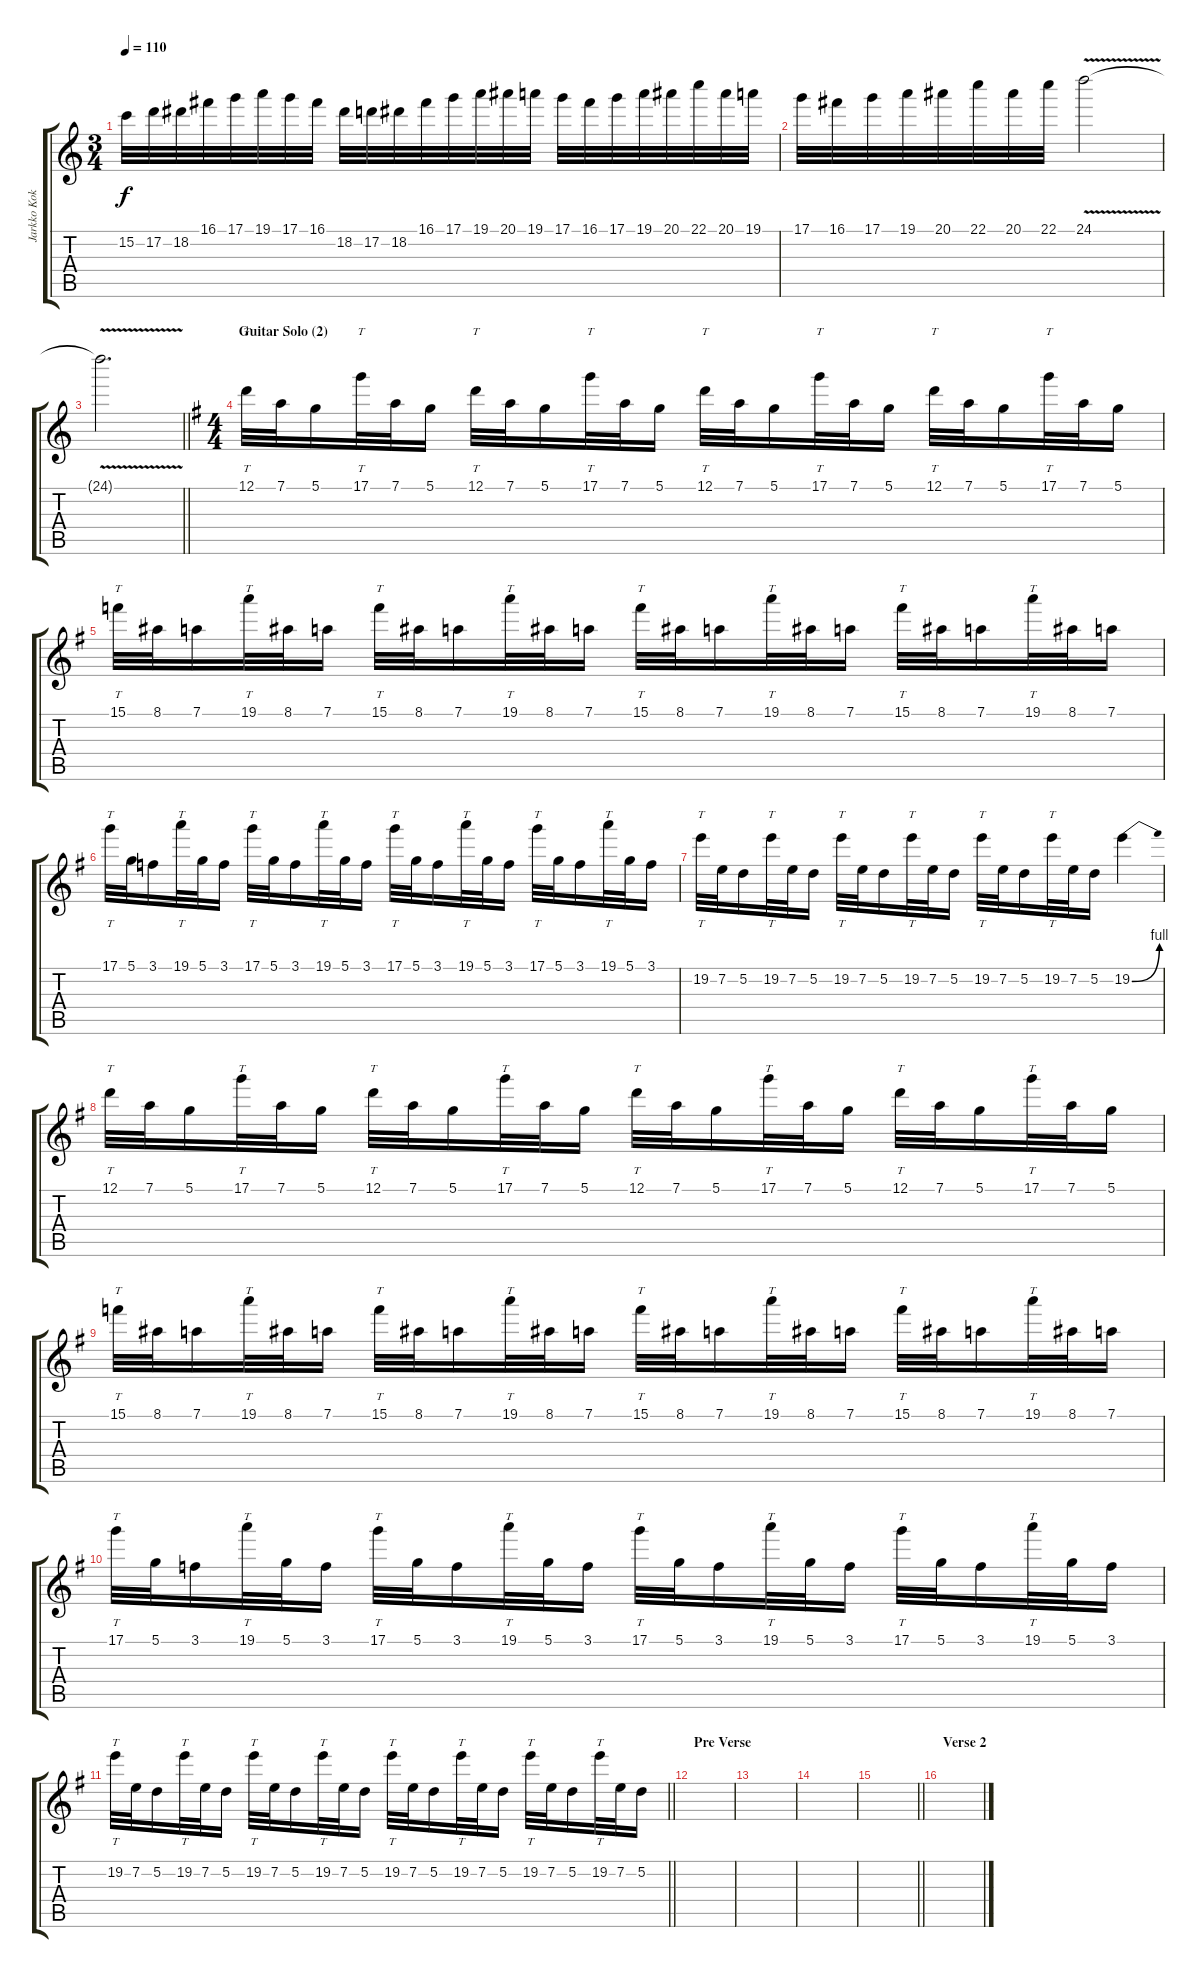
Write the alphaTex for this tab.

\track ("Jarkko Kokko (lead guitar)" "Jarkko Kok") {instrument distortionguitar}
\staff {score tabs}
\tuning (D4 A3 F3 C3 G2 D2) {hide}
\ts (3 4)
\tempo 110
\clef g2
\ks aminor
15.2.32{dy f} 17.2.32 18.2.32 16.1.32 17.1.32 19.1.32 17.1.32 16.1.32 18.2.32 17.2.32 18.2.32 16.1.32 17.1.32 19.1.32 20.1.32 19.1.32 17.1.32 16.1.32 17.1.32 19.1.32 20.1.32 22.1.32 20.1.32 19.1.32 |
17.1.32 16.1.32 17.1.32 19.1.32 20.1.32 22.1.32 20.1.32 22.1.32 24.1{v}.2 |
\barLineRight lightlight
24.1{t}.2{d} |
\ts (4 4)
\section ("" "Guitar Solo (2)")
\ks eminor
12.1.32{tt} 7.1.32 5.1.16 17.1.32{tt} 7.1.32 5.1.16 12.1.32{tt} 7.1.32 5.1.16 17.1.32{tt} 7.1.32 5.1.16 12.1.32{tt} 7.1.32 5.1.16 17.1.32{tt} 7.1.32 5.1.16 12.1.32{tt} 7.1.32 5.1.16 17.1.32{tt} 7.1.32 5.1.16 |
15.1.32{tt} 8.1.32 7.1.16 19.1.32{tt} 8.1.32 7.1.16 15.1.32{tt} 8.1.32 7.1.16 19.1.32{tt} 8.1.32 7.1.16 15.1.32{tt} 8.1.32 7.1.16 19.1.32{tt} 8.1.32 7.1.16 15.1.32{tt} 8.1.32 7.1.16 19.1.32{tt} 8.1.32 7.1.16 |
17.1.32{tt} 5.1.32 3.1.16 19.1.32{tt} 5.1.32 3.1.16 17.1.32{tt} 5.1.32 3.1.16 19.1.32{tt} 5.1.32 3.1.16 17.1.32{tt} 5.1.32 3.1.16 19.1.32{tt} 5.1.32 3.1.16 17.1.32{tt} 5.1.32 3.1.16 19.1.32{tt} 5.1.32 3.1.16 |
19.2.32{tt} 7.2.32 5.2.16 19.2.32{tt} 7.2.32 5.2.16 19.2.32{tt} 7.2.32 5.2.16 19.2.32{tt} 7.2.32 5.2.16 19.2.32{tt} 7.2.32 5.2.16 19.2.32{tt} 7.2.32 5.2.16 19.2{be (bend 0 0 60 4)}.4 |
12.1.32{tt} 7.1.32 5.1.16 17.1.32{tt} 7.1.32 5.1.16 12.1.32{tt} 7.1.32 5.1.16 17.1.32{tt} 7.1.32 5.1.16 12.1.32{tt} 7.1.32 5.1.16 17.1.32{tt} 7.1.32 5.1.16 12.1.32{tt} 7.1.32 5.1.16 17.1.32{tt} 7.1.32 5.1.16 |
15.1.32{tt} 8.1.32 7.1.16 19.1.32{tt} 8.1.32 7.1.16 15.1.32{tt} 8.1.32 7.1.16 19.1.32{tt} 8.1.32 7.1.16 15.1.32{tt} 8.1.32 7.1.16 19.1.32{tt} 8.1.32 7.1.16 15.1.32{tt} 8.1.32 7.1.16 19.1.32{tt} 8.1.32 7.1.16 |
17.1.32{tt} 5.1.32 3.1.16 19.1.32{tt} 5.1.32 3.1.16 17.1.32{tt} 5.1.32 3.1.16 19.1.32{tt} 5.1.32 3.1.16 17.1.32{tt} 5.1.32 3.1.16 19.1.32{tt} 5.1.32 3.1.16 17.1.32{tt} 5.1.32 3.1.16 19.1.32{tt} 5.1.32 3.1.16 |
\barLineRight lightlight
19.2.32{tt} 7.2.32 5.2.16 19.2.32{tt} 7.2.32 5.2.16 19.2.32{tt} 7.2.32 5.2.16 19.2.32{tt} 7.2.32 5.2.16 19.2.32{tt} 7.2.32 5.2.16 19.2.32{tt} 7.2.32 5.2.16 19.2.32{tt} 7.2.32 5.2.16 19.2.32{tt} 7.2.32 5.2.16 |
\section ("" "Pre Verse")
|
|
|
\barLineRight lightlight
|
\section ("" "Verse 2")
